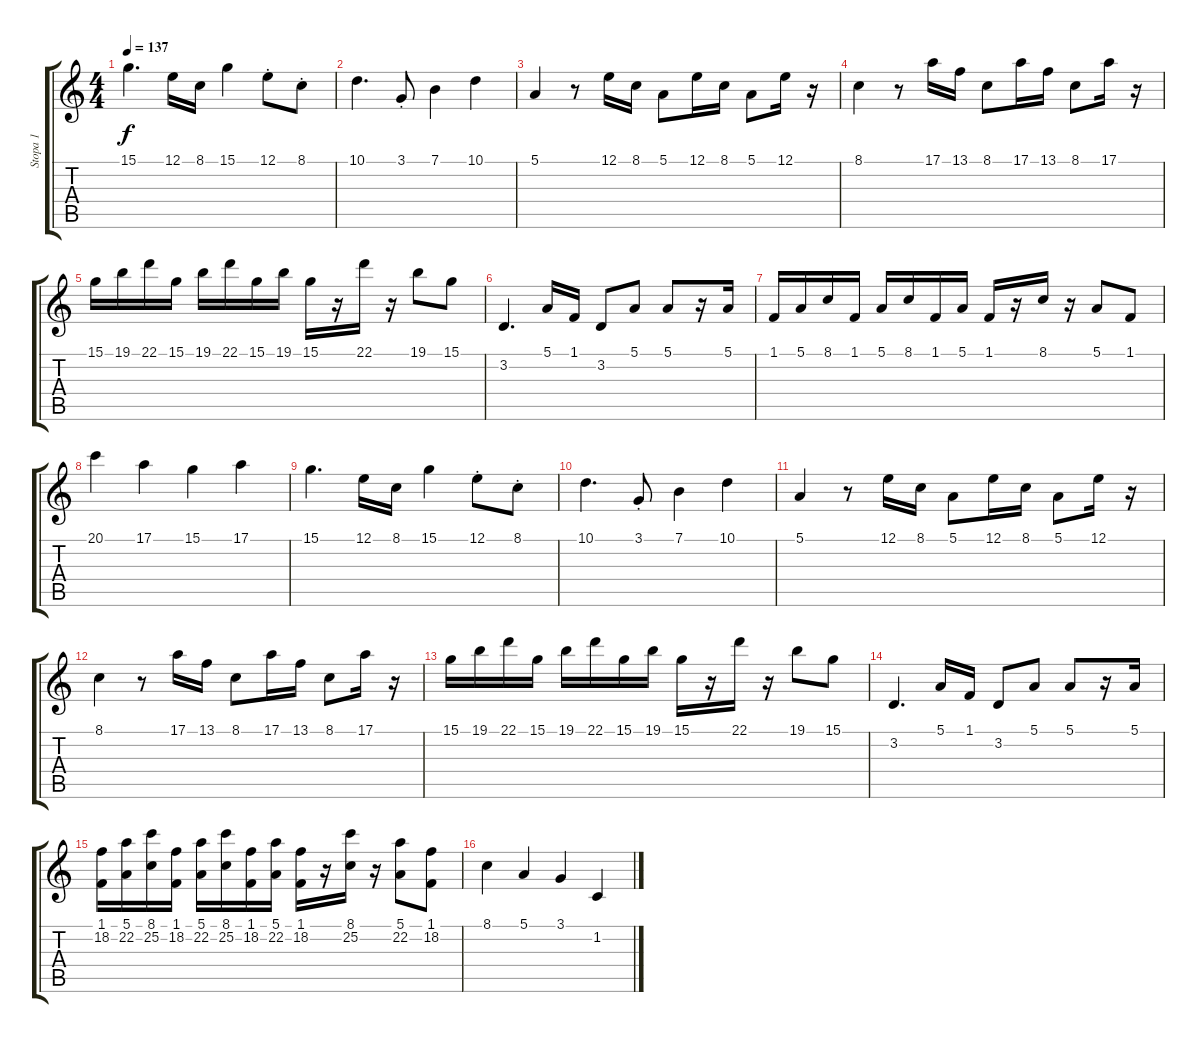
\track ("Stopa 1" "Stopa 1") {instrument trumpet}
\staff {score tabs}
\tuning (E4 B3 G3 D3 A2 E2) {hide}
\ts (4 4)
\tempo 137
\clef g2
\ks c
15.1.4{d dy f volume 10} 12.1.16 8.1.16 15.1.4 12.1{st}.8 8.1{st}.8 |
10.1.4{d} 3.1{st}.8 7.1.4 10.1.4 |
5.1.4 r.8 12.1.16 8.1.16 5.1.8 12.1.16 8.1.16 5.1.8 12.1.16 r.16 |
8.1.4 r.8 17.1.16 13.1.16 8.1.8 17.1.16 13.1.16 8.1.8 17.1.16 r.16 |
15.1.16 19.1.16 22.1.16 15.1.16 19.1.16 22.1.16 15.1.16 19.1.16 15.1.16 r.16 22.1.16 r.16 19.1.8 15.1.8 |
3.2.4{d volume 7} 5.1.16 1.1.16 3.2.8 5.1.8 5.1.8 r.16 5.1.16 |
1.1.16 5.1.16 8.1.16 1.1.16 5.1.16 8.1.16 1.1.16 5.1.16 1.1.16 r.16 8.1.16 r.16 5.1.8 1.1.8 |
20.1.4 17.1.4 15.1.4 17.1.4 |
15.1.4{d} 12.1.16 8.1.16 15.1.4 12.1{st}.8 8.1{st}.8 |
10.1.4{d} 3.1{st}.8{volume 3} 7.1.4 10.1.4 |
5.1.4 r.8 12.1.16 8.1.16 5.1.8 12.1.16 8.1.16 5.1.8 12.1.16 r.16 |
8.1.4 r.8 17.1.16 13.1.16 8.1.8 17.1.16 13.1.16 8.1.8 17.1.16 r.16 |
15.1.16 19.1.16 22.1.16 15.1.16 19.1.16 22.1.16 15.1.16 19.1.16 15.1.16 r.16 22.1.16 r.16 19.1.8 15.1.8 |
3.2.4{d} 5.1.16 1.1.16{volume 0} 3.2.8 5.1.8 5.1.8 r.16 5.1.16 |
(1.1 18.2).16 (5.1 22.2).16 (8.1 25.2).16 (1.1 18.2).16 (5.1 22.2).16 (8.1 25.2).16 (1.1 18.2).16 (5.1 22.2).16 (1.1 18.2).16 r.16 (8.1 25.2).16 r.16 (5.1 22.2).8 (1.1 18.2).8 |
8.1.4 5.1.4 3.1.4 1.2.4
